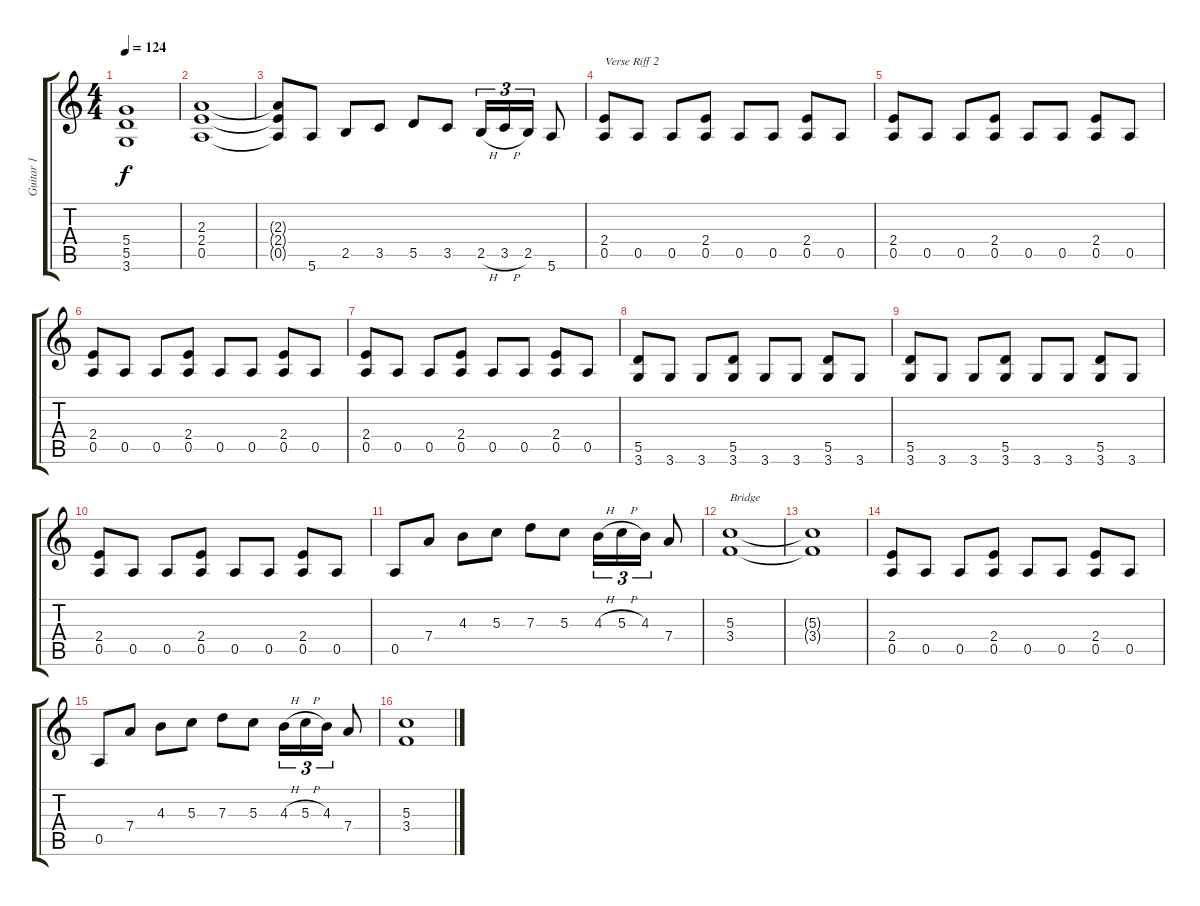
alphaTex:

\track ("Guitar 1" "Guitar 1") {instrument distortionguitar}
\staff {score tabs}
\tuning (E4 B3 G3 D3 A2 E2) {hide}
\ts (4 4)
\tempo 124
\clef g2
\ks c
(5.4{t} 5.5{t} 3.6{t}).1{dy f} |
(2.3 2.4 0.5).1 |
(2.3{t} 2.4{t} 0.5{t}).8 5.6.8 2.5.8 3.5.8 5.5.8 3.5.8 2.5{h}.16{tu (3 2)} 3.5{h}.16{tu (3 2)} 2.5.16{tu (3 2)} 5.6.8 |
(2.4 0.5).8{txt "Verse Riff 2"} 0.5.8 0.5.8 (2.4 0.5).8 0.5.8 0.5.8 (2.4 0.5).8 0.5.8 |
(2.4 0.5).8 0.5.8 0.5.8 (2.4 0.5).8 0.5.8 0.5.8 (2.4 0.5).8 0.5.8 |
(2.4 0.5).8 0.5.8 0.5.8 (2.4 0.5).8 0.5.8 0.5.8 (2.4 0.5).8 0.5.8 |
(2.4 0.5).8 0.5.8 0.5.8 (2.4 0.5).8 0.5.8 0.5.8 (2.4 0.5).8 0.5.8 |
(5.5 3.6).8 3.6.8 3.6.8 (5.5 3.6).8 3.6.8 3.6.8 (5.5 3.6).8 3.6.8 |
(5.5 3.6).8 3.6.8 3.6.8 (5.5 3.6).8 3.6.8 3.6.8 (5.5 3.6).8 3.6.8 |
(2.4 0.5).8 0.5.8 0.5.8 (2.4 0.5).8 0.5.8 0.5.8 (2.4 0.5).8 0.5.8 |
0.5.8 7.4.8 4.3.8 5.3.8 7.3.8 5.3.8 4.3{h}.16{tu (3 2)} 5.3{h}.16{tu (3 2)} 4.3.16{tu (3 2)} 7.4.8 |
(5.3 3.4).1{txt "Bridge"} |
(5.3{t} 3.4{t}).1 |
(2.4 0.5).8 0.5.8 0.5.8 (2.4 0.5).8 0.5.8 0.5.8 (2.4 0.5).8 0.5.8 |
0.5.8 7.4.8 4.3.8 5.3.8 7.3.8 5.3.8 4.3{h}.16{tu (3 2)} 5.3{h}.16{tu (3 2)} 4.3.16{tu (3 2)} 7.4.8 |
(5.3 3.4).1
